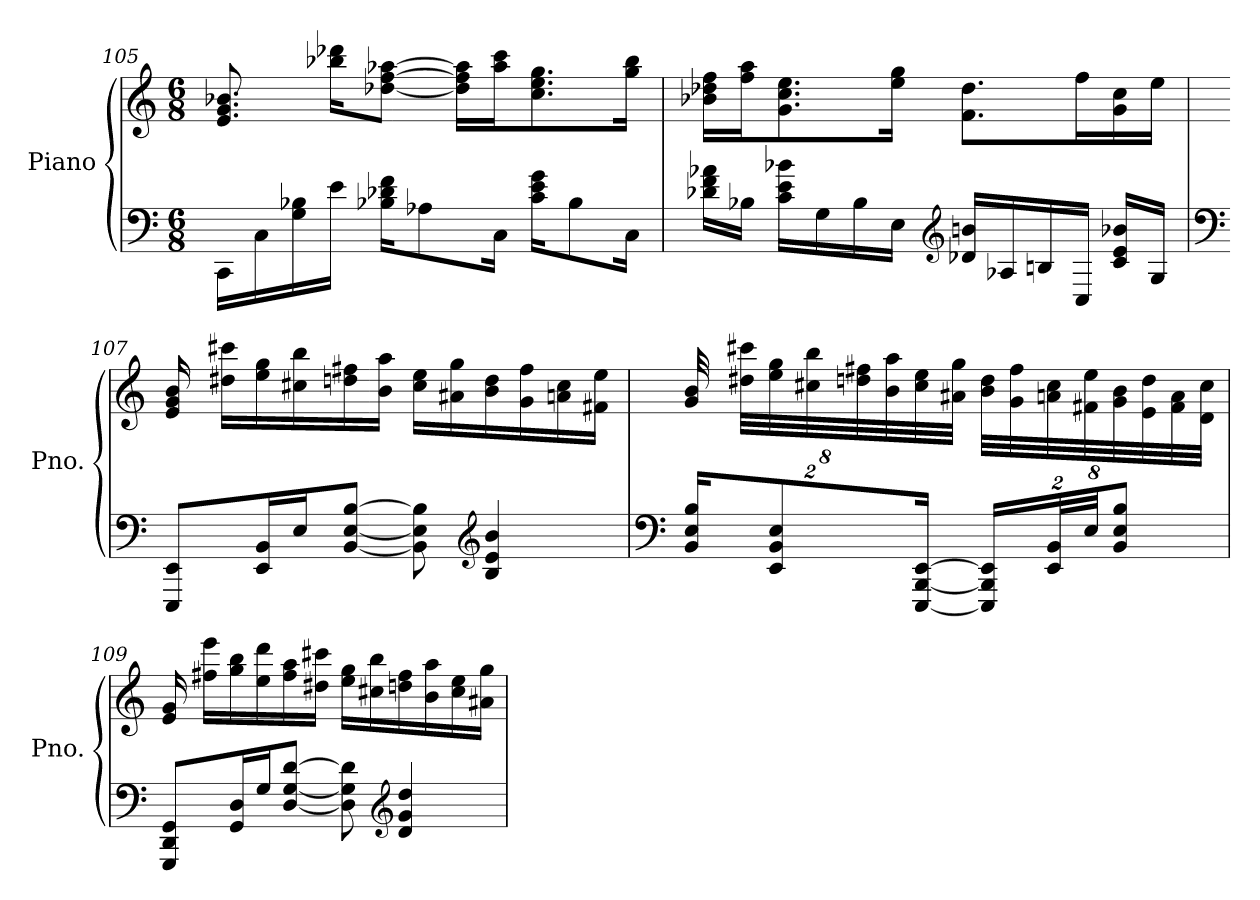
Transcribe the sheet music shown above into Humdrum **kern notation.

**kern	**kern
*part1	*part1
*staff2	*staff1
*I"Piano	*
*I'Pno.	*
*clefF4	*clefG2
*k[]	*k[]
*M6/8	*M6/8
=105	=105
16CC\LL	8.e/ 8.g/ 8.b-X/
16C\	.
16G\ 16B-X\	.
16e\JJ	16bb-X\ 16ddd-X\KL
16B-X\ 16d-X\ 16f\KL	[8dd-X\ [8ff\ [8aa-X\J
8A-X\	.
.	16dd-\] 16ff\] 16aa-\]LL
16C\Jk	16aa-\ 16ccc\J
16c\ 16e\ 16g\KL	8.cc\ 8.ee\ 8.gg\
8B-\	.
16C\Jk	16gg\ 16bb-\Jk
=106	=106
16d-X\ 16f\ 16a-X\LL	16b-X\ 16dd-X\ 16ff\LL
16B-X\JJ	16ff\ 16aa\J
16c\ 16e\ 16b-X\LL	8.g\ 8.cc\ 8.ee\
16G\	.
16B-\	.
16E\JJ	16ee\ 16gg\Jk
*clefG2	*
16d-X/ 16bn/LL	8.f\ 8.dd-\L
16A-X/	.
16Bn/	.
16C/JJ	16ff\L
16c/ 16e/ 16b-X/LL	16g\ 16cc\
16G/JJ	16ee\JJ
=107	=107
*clefF4	*
*	*MM90
8EEE/ 8EE/L	16e/ 16g/ 16b/
.	16dd#X\ 16ccc#X\LL
16EE/ 16BB/L	16ee\ 16gg\
16E/J	16cc#X\ 16bb\
[8BB/ [8E/ [8B/J	16ddn\ 16ff#X\
.	16b\ 16aa\JJ
8BB\] 8E\] 8B\]	16cc#\ 16ee\LL
.	16a#X\ 16gg\
*clefG2	*
4B/ 4e/ 4b/	16b\ 16dd\
.	16g\ 16ff#\
.	16an\ 16cc#\
.	16f#X\ 16ee\JJ
!!LO:LB:g=z
=108	=108
*clefF4	*
*Xbrackettup	*Xbrackettup
*	*MM75
32%3BB/ 32%3E/ 32%3B/KL	64%3g/ 64%3b/
.	64%3dd#X\ 64%3ccc#X\LL
16%3EE/ 16%3BB/ 16%3E/	64%3ee\ 64%3gg\
.	64%3cc#X\ 64%3bb\
.	64%3ddn\ 64%3ff#X\
.	64%3b\ 64%3aa\
[32%3EEE/ [32%3BBB/ [32%3EE/Jk	64%3cc#\ 64%3ee\
.	64%3a#X\ 64%3gg\JJ
32%3EEE/] 32%3BBB/] 32%3EE/]LL	64%3b\ 64%3dd\LL
.	64%3g\ 64%3ff#\
64%3EE/ 64%3BB/L	64%3an\ 64%3cc#\
64%3E/JJ	64%3f#X\ 64%3ee\
16%3BB/ 16%3E/ 16%3B/J	64%3g\ 64%3b\
.	64%3e\ 64%3dd\
.	64%3f#\ 64%3a\
.	64%3d\ 64%3cc#\JJ
=109	=109
*	*MM90
8GGG/ 8DD/ 8GG/L	16e/ 16g/
.	16ff#X\ 16eee\LL
16GG/ 16D/L	16gg\ 16bb\
16G/J	16ee\ 16ddd\
[8D/ [8G/ [8d/J	16ff#\ 16aa\
.	16dd#X\ 16ccc#X\JJ
8D\] 8G\] 8d\]	16ee\ 16gg\LL
.	16cc#X\ 16bb\
*clefG2	*
4d/ 4g/ 4dd/	16ddn\ 16ff#\
.	16b\ 16aa\
.	16cc#\ 16ee\
.	16a#X\ 16gg\JJ
=	=
*-	*-
